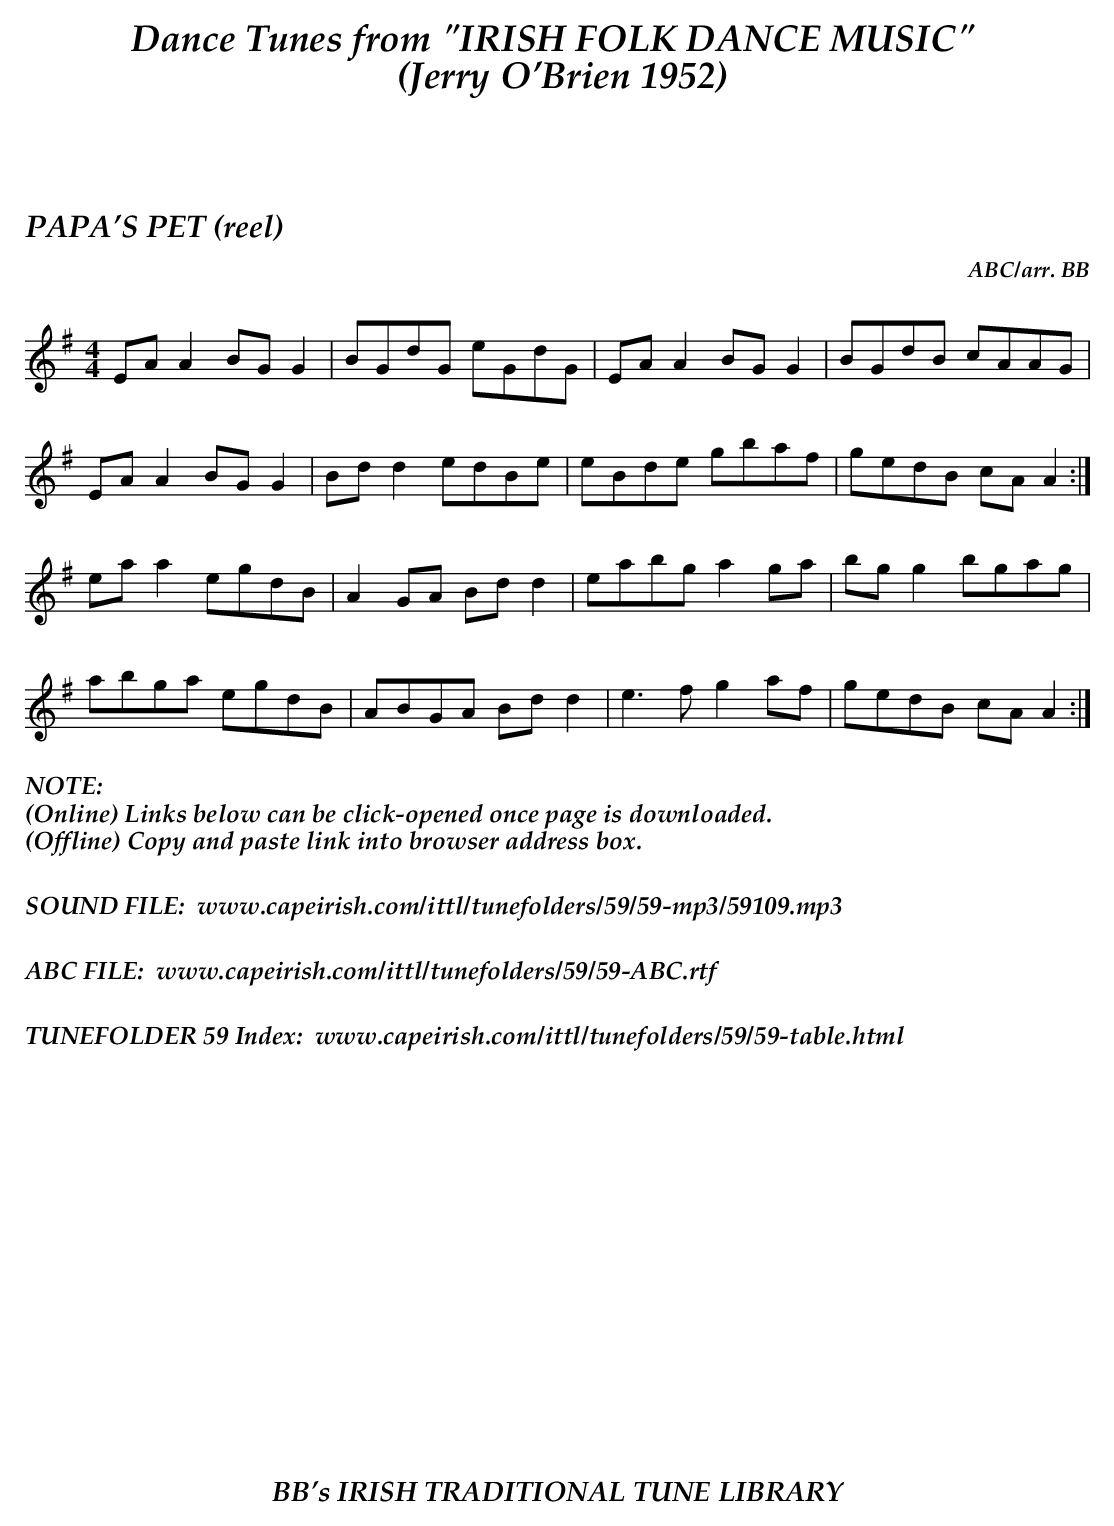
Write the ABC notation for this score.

X:1
T:PAPA'S PET (reel)
C:ABC/arr. BB
M:4/4
L:1/8
K:Ador
EAA2 BGG2|BGdG eGdG|EAA2 BGG2|BGdB cAAG|
EAA2 BGG2|Bdd2 edBe|eBde gbaf|gedB cA A2:|
eaa2 egdB|A2GA Bd d2|eabg a2 ga|bg g2 bgag|
abga egdB|ABGA Bd d2|e3f g2af|gedB cA A2:|
%%textfont "Palatino-BoldItalic" 16
%%begintext
%%NOTE:
(Online) Links below can be click-opened once page is downloaded.
(Offline) Copy and paste link into browser address box.
%%
%%
SOUND FILE:  www.capeirish.com/ittl/tunefolders/59/59-mp3/59109.mp3
%%
%%
ABC FILE:  www.capeirish.com/ittl/tunefolders/59/59-ABC.rtf
%%
%%
TUNEFOLDER 59 Index:  www.capeirish.com/ittl/tunefolders/59/59-table.html
